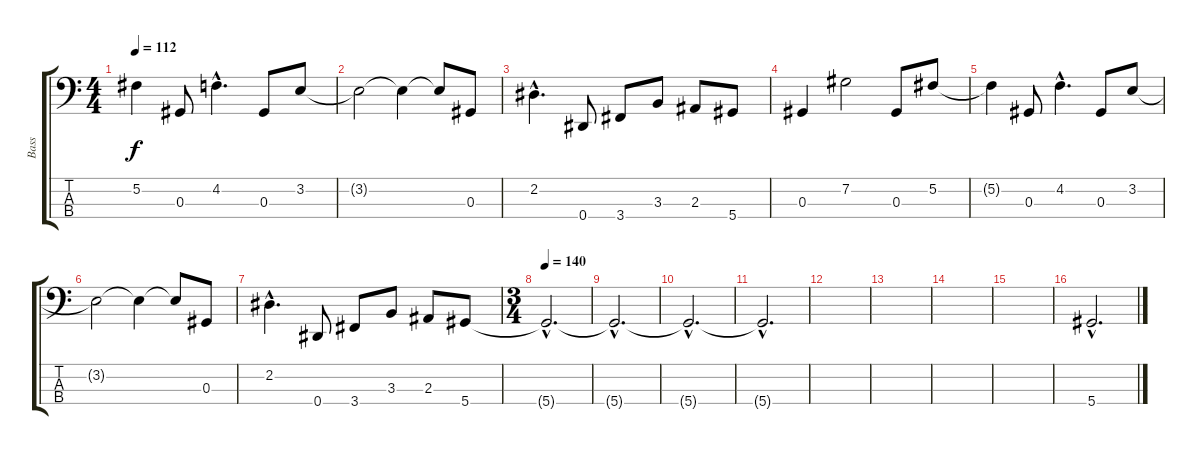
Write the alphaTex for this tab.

\track ("Bass" "Bass") {instrument electricbassfinger}
\staff {score tabs}
\tuning (Gb2 Db2 Ab1 Eb1) {hide}
\ts (4 4)
\tempo 112
\clef f4
\ks c
5.2{t}.4{dy f} 0.3.8 4.2{hac}.4{d} 0.3.8 3.2.8 |
3.2{t}.2 3.2{t}.4 3.2{t}.8 0.3.8 |
2.2{hac}.4{d} 0.4.8 3.4.8 3.3.8 2.3.8 5.4.8 |
0.3.4 7.2.2 0.3.8 5.2.8 |
5.2{t}.4 0.3.8 4.2{hac}.4{d} 0.3.8 3.2.8 |
3.2{t}.2 3.2{t}.4 3.2{t}.8 0.3.8 |
2.2{hac}.4{d} 0.4.8 3.4.8 3.3.8 2.3.8 5.4.8 |
\ts (3 4)
\tempo 140
5.4{hac t}.2{d} |
5.4{hac t}.2{d} |
5.4{hac t}.2{d} |
5.4{hac t}.2{d volume 0} |
|
|
|
|
5.4{hac}.2{d volume 13 instrument electricbassfinger}
